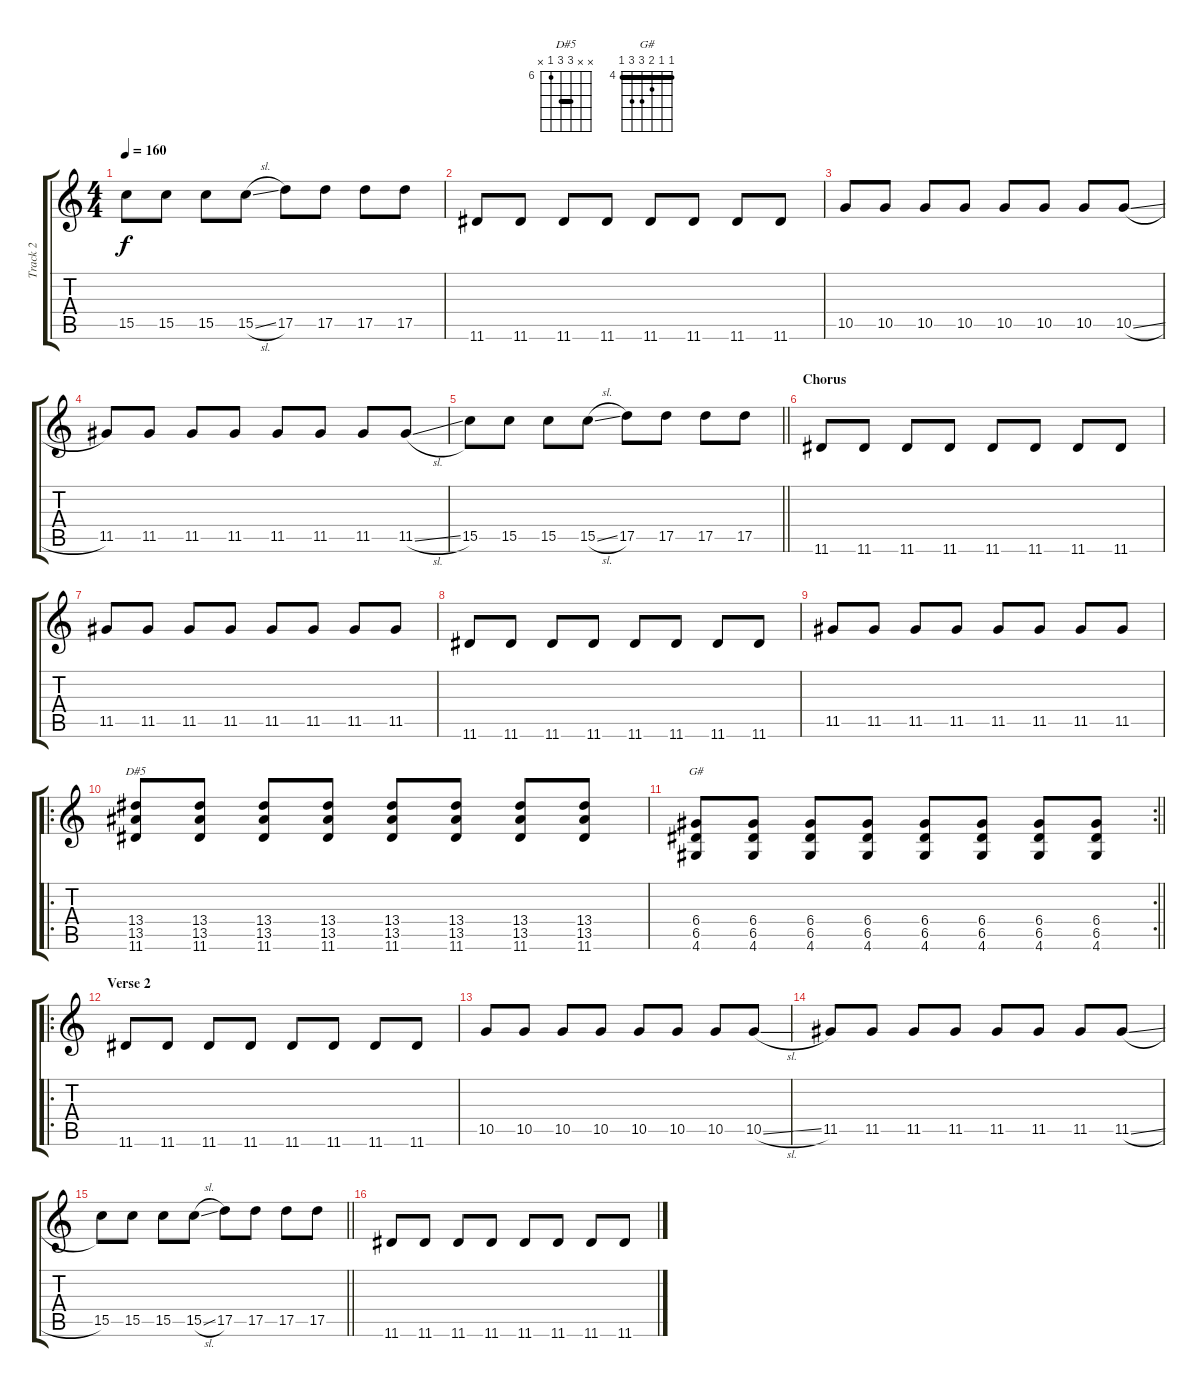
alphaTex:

\track ("Track 2" "Track 2") {instrument overdrivenguitar}
\staff {score tabs}
\tuning (E4 B3 G3 D3 A2 E2) {hide}
\chord ("D#5" x x 8 8 6 x) {firstfret 6 barre 8}
\chord ("G#" 4 4 5 6 6 4) {firstfret 4 barre 4}
\ts (4 4)
\tempo 160
\clef g2
\ks c
15.5.8{dy f} 15.5.8 15.5.8 15.5{sl}.8 17.5.8 17.5.8 17.5.8 17.5.8 |
11.6.8 11.6.8 11.6.8 11.6.8 11.6.8 11.6.8 11.6.8 11.6.8 |
10.5.8 10.5.8 10.5.8 10.5.8 10.5.8 10.5.8 10.5.8 10.5{sl}.8 |
11.5.8 11.5.8 11.5.8 11.5.8 11.5.8 11.5.8 11.5.8 11.5{sl}.8 |
\barLineRight lightlight
15.5.8 15.5.8 15.5.8 15.5{sl}.8 17.5.8 17.5.8 17.5.8 17.5.8 |
\section ("" "Chorus")
11.6.8 11.6.8 11.6.8 11.6.8 11.6.8 11.6.8 11.6.8 11.6.8 |
11.5.8 11.5.8 11.5.8 11.5.8 11.5.8 11.5.8 11.5.8 11.5.8 |
11.6.8 11.6.8 11.6.8 11.6.8 11.6.8 11.6.8 11.6.8 11.6.8 |
11.5.8 11.5.8 11.5.8 11.5.8 11.5.8 11.5.8 11.5.8 11.5.8 |
\ro
(13.4 13.5 11.6).8{ch "D#5"} (13.4 13.5 11.6).8 (13.4 13.5 11.6).8 (13.4 13.5 11.6).8 (13.4 13.5 11.6).8 (13.4 13.5 11.6).8 (13.4 13.5 11.6).8 (13.4 13.5 11.6).8 |
\rc 2
\barLineRight lightlight
(6.4 6.5 4.6).8{ch "G#"} (6.4 6.5 4.6).8 (6.4 6.5 4.6).8 (6.4 6.5 4.6).8 (6.4 6.5 4.6).8 (6.4 6.5 4.6).8 (6.4 6.5 4.6).8 (6.4 6.5 4.6).8 |
\ro
\section ("" "Verse 2")
11.6.8 11.6.8 11.6.8 11.6.8 11.6.8 11.6.8 11.6.8 11.6.8 |
10.5.8 10.5.8 10.5.8 10.5.8 10.5.8 10.5.8 10.5.8 10.5{sl}.8 |
11.5.8 11.5.8 11.5.8 11.5.8 11.5.8 11.5.8 11.5.8 11.5{sl}.8 |
\barLineRight lightlight
15.5.8 15.5.8 15.5.8 15.5{sl}.8 17.5.8 17.5.8 17.5.8 17.5.8 |
11.6.8 11.6.8 11.6.8 11.6.8 11.6.8 11.6.8 11.6.8 11.6.8
